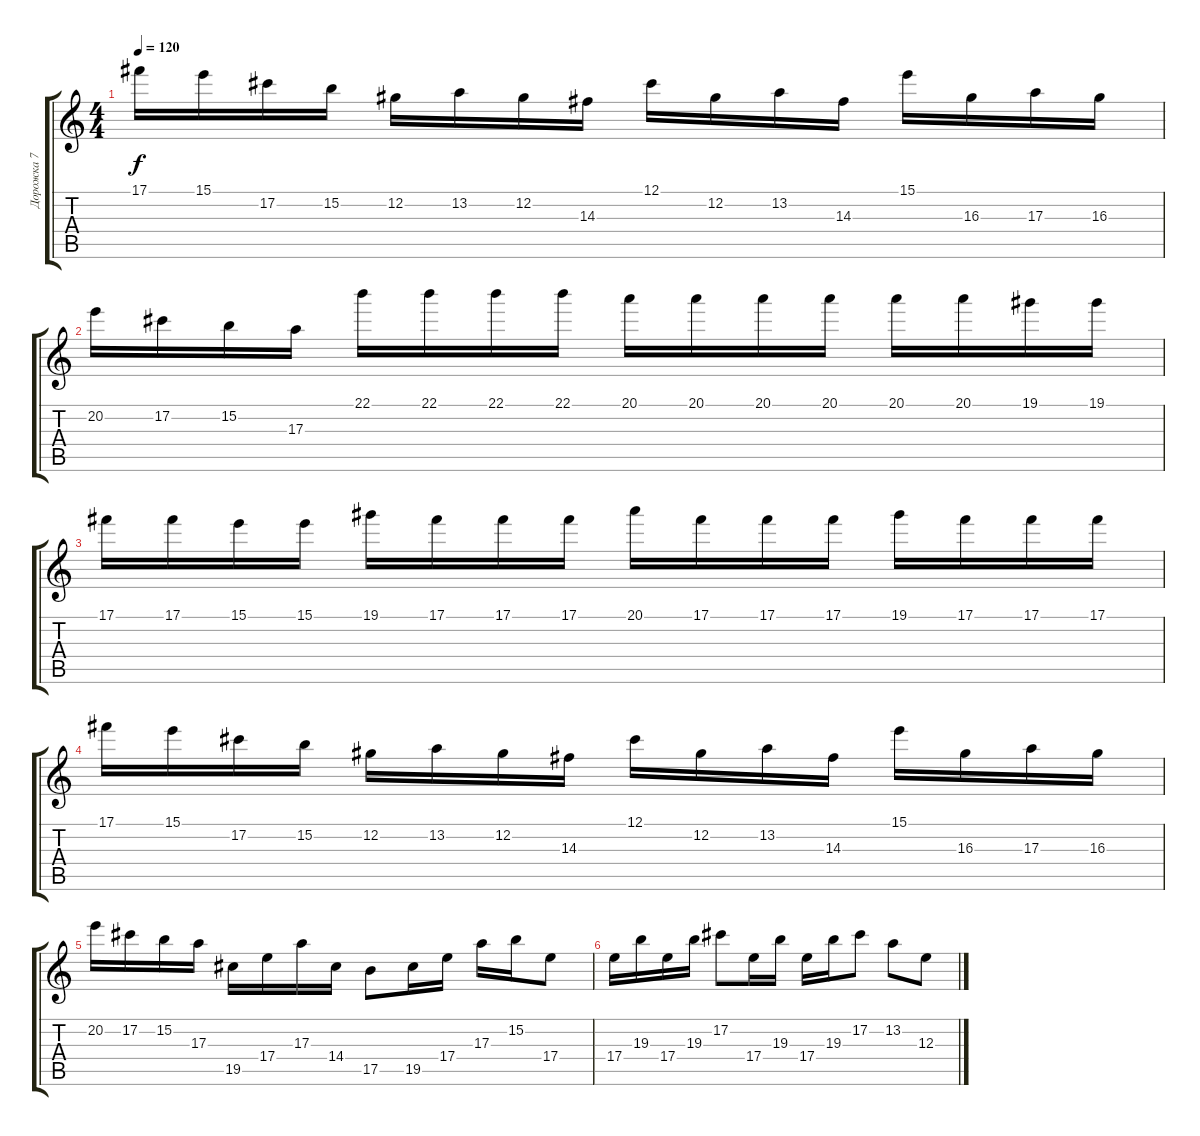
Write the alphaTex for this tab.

\track ("Дорожка 7" "Дорожка 7") {instrument distortionguitar}
\staff {score tabs}
\tuning (Db4 Ab3 E3 B2 Gb2 B1) {hide}
\ts (4 4)
\tempo 120
\clef g2
\ks c
17.1.16{dy f instrument overdrivenguitar} 15.1.16 17.2.16 15.2.16 12.2.16 13.2.16 12.2.16 14.3.16 12.1.16 12.2.16 13.2.16 14.3.16 15.1.16 16.3.16 17.3.16 16.3.16 |
20.2.16 17.2.16 15.2.16 17.3.16 22.1.16 22.1.16 22.1.16 22.1.16 20.1.16 20.1.16 20.1.16 20.1.16 20.1.16 20.1.16 19.1.16 19.1.16 |
17.1.16 17.1.16 15.1.16 15.1.16 19.1.16 17.1.16 17.1.16 17.1.16 20.1.16 17.1.16 17.1.16 17.1.16 19.1.16 17.1.16 17.1.16 17.1.16 |
17.1.16{instrument overdrivenguitar} 15.1.16 17.2.16 15.2.16 12.2.16 13.2.16 12.2.16 14.3.16 12.1.16 12.2.16 13.2.16 14.3.16 15.1.16 16.3.16 17.3.16 16.3.16 |
20.2.16 17.2.16 15.2.16 17.3.16 19.5.16 17.4.16 17.3.16 14.4.16 17.5.8 19.5.16 17.4.16 17.3.16 15.2.16 17.4.8 |
17.4.16 19.3.16 17.4.16 19.3.16 17.2.8 17.4.16 19.3.16 17.4.16 19.3.16 17.2.8 13.2.8 12.3.8
